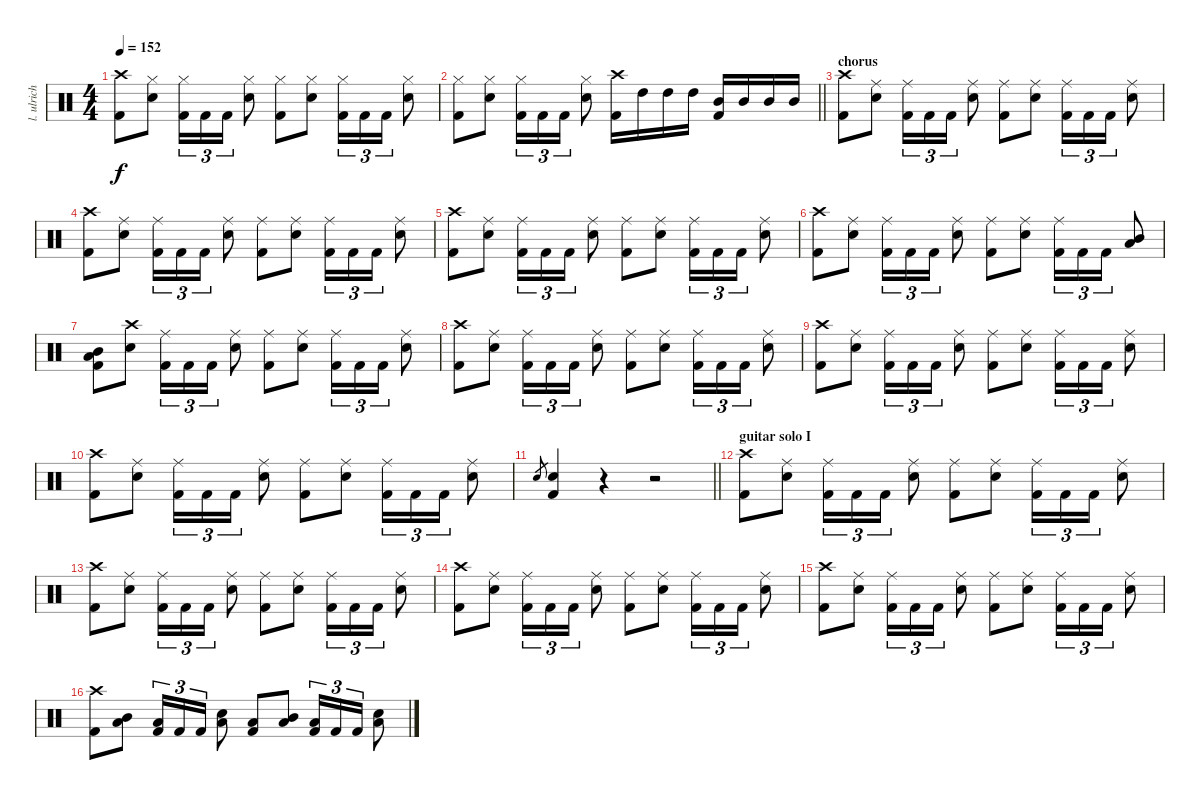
\track ("l. ulrich - drums" "l. ulrich ") {instrument percussion}
\staff {score}
\articulation defaults
\ts (4 4)
\tempo 152
\clef neutral
\ks c
("Crash high (hit)" "Kick (hit) 2").8{dy f} ("Hi-Hat (closed)" "Snare (hit) 2").8 ("Hi-Hat (closed)" "Kick (hit) 2").16{tu (3 2)} "Kick (hit) 2".16{tu (3 2)} "Kick (hit) 2".16{tu (3 2)} ("Hi-Hat (closed)" "Snare (hit) 2").8 ("Hi-Hat (closed)" "Kick (hit) 2").8 ("Hi-Hat (closed)" "Snare (hit) 2").8 ("Hi-Hat (closed)" "Kick (hit) 2").16{tu (3 2)} "Kick (hit) 2".16{tu (3 2)} "Kick (hit) 2".16{tu (3 2)} ("Hi-Hat (closed)" "Snare (hit) 2").8 |
\barLineRight lightlight
("Hi-Hat (closed)" "Kick (hit) 2").8 ("Hi-Hat (closed)" "Snare (hit) 2").8 ("Hi-Hat (closed)" "Kick (hit) 2").16{tu (3 2)} "Kick (hit) 2".16{tu (3 2)} "Kick (hit) 2".16{tu (3 2)} ("Hi-Hat (closed)" "Snare (hit) 2").8 ("Crash high (hit)" "Kick (hit) 2").16 "High Tom (hit)".16 "High Tom (hit)".16 "High Tom (hit)".16 ("Mid Tom (hit)" "Kick (hit) 2").16 "Mid Tom (hit)".16 "Mid Tom (hit)".16 "Mid Tom (hit)".16 |
\section ("" "chorus")
("Crash high (hit)" "Kick (hit) 2").8 ("Ride (middle)" "Snare (hit) 2").8 ("Ride (middle)" "Kick (hit) 2").16{tu (3 2)} "Kick (hit) 2".16{tu (3 2)} "Kick (hit) 2".16{tu (3 2)} ("Ride (middle)" "Snare (hit) 2").8 ("Ride (middle)" "Kick (hit) 2").8 ("Ride (middle)" "Snare (hit) 2").8 ("Ride (middle)" "Kick (hit) 2").16{tu (3 2)} "Kick (hit) 2".16{tu (3 2)} "Kick (hit) 2".16{tu (3 2)} ("Ride (middle)" "Snare (hit) 2").8 |
("Crash high (hit)" "Kick (hit) 2").8 ("Ride (middle)" "Snare (hit) 2").8 ("Ride (middle)" "Kick (hit) 2").16{tu (3 2)} "Kick (hit) 2".16{tu (3 2)} "Kick (hit) 2".16{tu (3 2)} ("Ride (middle)" "Snare (hit) 2").8 ("Ride (middle)" "Kick (hit) 2").8 ("Ride (middle)" "Snare (hit) 2").8 ("Ride (middle)" "Kick (hit) 2").16{tu (3 2)} "Kick (hit) 2".16{tu (3 2)} "Kick (hit) 2".16{tu (3 2)} ("Ride (middle)" "Snare (hit) 2").8 |
("Crash high (hit)" "Kick (hit) 2").8 ("Ride (middle)" "Snare (hit) 2").8 ("Ride (middle)" "Kick (hit) 2").16{tu (3 2)} "Kick (hit) 2".16{tu (3 2)} "Kick (hit) 2".16{tu (3 2)} ("Ride (middle)" "Snare (hit) 2").8 ("Ride (middle)" "Kick (hit) 2").8 ("Ride (middle)" "Snare (hit) 2").8 ("Ride (middle)" "Kick (hit) 2").16{tu (3 2)} "Kick (hit) 2".16{tu (3 2)} "Kick (hit) 2".16{tu (3 2)} ("Ride (middle)" "Snare (hit) 2").8 |
("Crash high (hit)" "Kick (hit) 2").8 ("Ride (middle)" "Snare (hit) 2").8 ("Ride (middle)" "Kick (hit) 2").16{tu (3 2)} "Kick (hit) 2".16{tu (3 2)} "Kick (hit) 2".16{tu (3 2)} ("Ride (middle)" "Snare (hit) 2").8 ("Ride (middle)" "Kick (hit) 2").8 ("Ride (middle)" "Snare (hit) 2").8 ("Ride (middle)" "Kick (hit) 2").16{tu (3 2)} "Kick (hit) 2".16{tu (3 2)} "Kick (hit) 2".16{tu (3 2)} ("Mid Tom (hit)" "Low Tom (hit)").8 |
("Mid Tom (hit)" "Low Tom (hit)" "Kick (hit) 2").8 ("Crash high (hit)" "Snare (hit) 2").8 ("Ride (middle)" "Kick (hit) 2").16{tu (3 2)} "Kick (hit) 2".16{tu (3 2)} "Kick (hit) 2".16{tu (3 2)} ("Ride (middle)" "Snare (hit) 2").8 ("Ride (middle)" "Kick (hit) 2").8 ("Ride (middle)" "Snare (hit) 2").8 ("Ride (middle)" "Kick (hit) 2").16{tu (3 2)} "Kick (hit) 2".16{tu (3 2)} "Kick (hit) 2".16{tu (3 2)} ("Ride (middle)" "Snare (hit) 2").8 |
("Crash high (hit)" "Kick (hit) 2").8 ("Ride (middle)" "Snare (hit) 2").8 ("Ride (middle)" "Kick (hit) 2").16{tu (3 2)} "Kick (hit) 2".16{tu (3 2)} "Kick (hit) 2".16{tu (3 2)} ("Ride (middle)" "Snare (hit) 2").8 ("Ride (middle)" "Kick (hit) 2").8 ("Ride (middle)" "Snare (hit) 2").8 ("Ride (middle)" "Kick (hit) 2").16{tu (3 2)} "Kick (hit) 2".16{tu (3 2)} "Kick (hit) 2".16{tu (3 2)} ("Ride (middle)" "Snare (hit) 2").8 |
("Crash high (hit)" "Kick (hit) 2").8 ("Ride (middle)" "Snare (hit) 2").8 ("Ride (middle)" "Kick (hit) 2").16{tu (3 2)} "Kick (hit) 2".16{tu (3 2)} "Kick (hit) 2".16{tu (3 2)} ("Ride (middle)" "Snare (hit) 2").8 ("Ride (middle)" "Kick (hit) 2").8 ("Ride (middle)" "Snare (hit) 2").8 ("Ride (middle)" "Kick (hit) 2").16{tu (3 2)} "Kick (hit) 2".16{tu (3 2)} "Kick (hit) 2".16{tu (3 2)} ("Ride (middle)" "Snare (hit) 2").8 |
("Crash high (hit)" "Kick (hit) 2").8 ("Ride (middle)" "Snare (hit) 2").8 ("Ride (middle)" "Kick (hit) 2").16{tu (3 2)} "Kick (hit) 2".16{tu (3 2)} "Kick (hit) 2".16{tu (3 2)} ("Ride (middle)" "Snare (hit) 2").8 ("Ride (middle)" "Kick (hit) 2").8 ("Ride (middle)" "Snare (hit) 2").8 ("Ride (middle)" "Kick (hit) 2").16{tu (3 2)} "Kick (hit) 2".16{tu (3 2)} "Kick (hit) 2".16{tu (3 2)} ("Ride (middle)" "Snare (hit) 2").8 |
\barLineRight lightlight "Snare (hit) 2".8{gr}
("Snare (hit) 2" "Kick (hit) 2").4 r.4 r.2 |
\section ("" "guitar solo I")
("Crash high (hit)" "Kick (hit) 2").8 ("Ride (middle)" "Snare (hit) 2").8 ("Ride (middle)" "Kick (hit) 2").16{tu (3 2)} "Kick (hit) 2".16{tu (3 2)} "Kick (hit) 2".16{tu (3 2)} ("Ride (middle)" "Snare (hit) 2").8 ("Ride (middle)" "Kick (hit) 2").8 ("Ride (middle)" "Snare (hit) 2").8 ("Ride (middle)" "Kick (hit) 2").16{tu (3 2)} "Kick (hit) 2".16{tu (3 2)} "Kick (hit) 2".16{tu (3 2)} ("Ride (middle)" "Snare (hit) 2").8 |
("Crash high (hit)" "Kick (hit) 2").8 ("Ride (middle)" "Snare (hit) 2").8 ("Ride (middle)" "Kick (hit) 2").16{tu (3 2)} "Kick (hit) 2".16{tu (3 2)} "Kick (hit) 2".16{tu (3 2)} ("Ride (middle)" "Snare (hit) 2").8 ("Ride (middle)" "Kick (hit) 2").8 ("Ride (middle)" "Snare (hit) 2").8 ("Ride (middle)" "Kick (hit) 2").16{tu (3 2)} "Kick (hit) 2".16{tu (3 2)} "Kick (hit) 2".16{tu (3 2)} ("Ride (middle)" "Snare (hit) 2").8 |
("Crash high (hit)" "Kick (hit) 2").8 ("Ride (middle)" "Snare (hit) 2").8 ("Ride (middle)" "Kick (hit) 2").16{tu (3 2)} "Kick (hit) 2".16{tu (3 2)} "Kick (hit) 2".16{tu (3 2)} ("Ride (middle)" "Snare (hit) 2").8 ("Ride (middle)" "Kick (hit) 2").8 ("Ride (middle)" "Snare (hit) 2").8 ("Ride (middle)" "Kick (hit) 2").16{tu (3 2)} "Kick (hit) 2".16{tu (3 2)} "Kick (hit) 2".16{tu (3 2)} ("Ride (middle)" "Snare (hit) 2").8 |
("Crash high (hit)" "Kick (hit) 2").8 ("Ride (middle)" "Snare (hit) 2").8 ("Ride (middle)" "Kick (hit) 2").16{tu (3 2)} "Kick (hit) 2".16{tu (3 2)} "Kick (hit) 2".16{tu (3 2)} ("Ride (middle)" "Snare (hit) 2").8 ("Ride (middle)" "Kick (hit) 2").8 ("Ride (middle)" "Snare (hit) 2").8 ("Ride (middle)" "Kick (hit) 2").16{tu (3 2)} "Kick (hit) 2".16{tu (3 2)} "Kick (hit) 2".16{tu (3 2)} ("Ride (middle)" "Snare (hit) 2").8 |
("Crash high (hit)" "Kick (hit) 2").8 ("Mid Tom (hit)" "Low Floor Tom (hit)").8 ("Low Floor Tom (hit)" "Kick (hit) 2").16{tu (3 2)} "Kick (hit) 2".16{tu (3 2)} "Kick (hit) 2".16{tu (3 2)} ("Snare (hit) 2" "Low Floor Tom (hit)").8 ("Low Floor Tom (hit)" "Kick (hit) 2").8 ("Mid Tom (hit)" "Low Floor Tom (hit)").8 ("Low Floor Tom (hit)" "Kick (hit) 2").16{tu (3 2)} "Kick (hit) 2".16{tu (3 2)} "Kick (hit) 2".16{tu (3 2)} ("Snare (hit) 2" "Low Floor Tom (hit)").8
